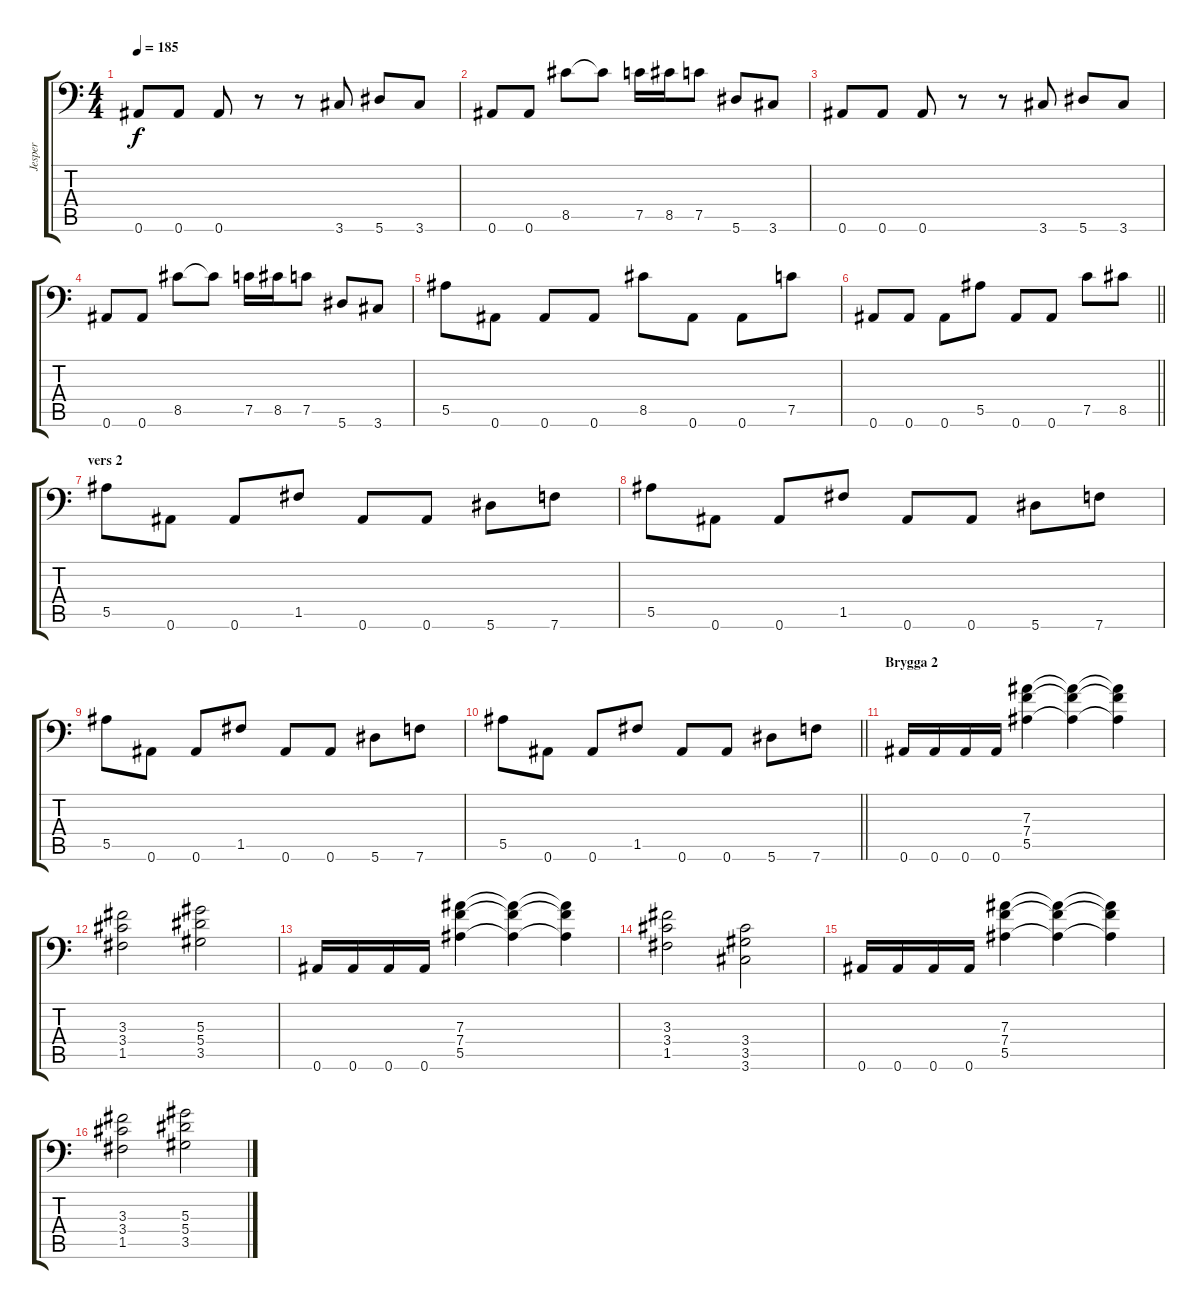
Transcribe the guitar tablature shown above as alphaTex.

\track ("Jesper" "Jesper") {instrument distortionguitar}
\staff {score tabs}
\tuning (C4 G3 Eb3 Bb2 F2 Bb1) {hide}
\ts (4 4)
\tempo 185
\clef f4
\ks c
0.6.8{dy f} 0.6.8 0.6.8 r.8 r.8 3.6.8 5.6.8 3.6.8 |
0.6.8 0.6.8 8.5.8 8.5{t}.8 7.5.16 8.5.16 7.5.8 5.6.8 3.6.8 |
0.6.8 0.6.8 0.6.8 r.8 r.8 3.6.8 5.6.8 3.6.8 |
0.6.8 0.6.8 8.5.8 8.5{t}.8 7.5.16 8.5.16 7.5.8 5.6.8 3.6.8 |
5.5.8 0.6.8 0.6.8 0.6.8 8.5.8 0.6.8 0.6.8 7.5.8 |
\barLineRight lightlight
0.6.8 0.6.8 0.6.8 5.5.8 0.6.8 0.6.8 7.5.8 8.5.8 |
\section ("" "vers 2")
5.5.8 0.6.8 0.6.8 1.5.8 0.6.8 0.6.8 5.6.8 7.6.8 |
5.5.8 0.6.8 0.6.8 1.5.8 0.6.8 0.6.8 5.6.8 7.6.8 |
5.5.8 0.6.8 0.6.8 1.5.8 0.6.8 0.6.8 5.6.8 7.6.8 |
\barLineRight lightlight
5.5.8 0.6.8 0.6.8 1.5.8 0.6.8 0.6.8 5.6.8 7.6.8 |
\section ("" "Brygga 2")
0.6.16 0.6.16 0.6.16 0.6.16 (7.3 7.4 5.5).4 (7.3{t} 7.4{t} 5.5{t}).4 (7.3{t} 7.4{t} 5.5{t}).4 |
(3.3 3.4 1.5).2 (5.3 5.4 3.5).2 |
0.6.16 0.6.16 0.6.16 0.6.16 (7.3 7.4 5.5).4 (7.3{t} 7.4{t} 5.5{t}).4 (7.3{t} 7.4{t} 5.5{t}).4 |
(3.3 3.4 1.5).2 (3.4 3.5 3.6).2 |
0.6.16 0.6.16 0.6.16 0.6.16 (7.3 7.4 5.5).4 (7.3{t} 7.4{t} 5.5{t}).4 (7.3{t} 7.4{t} 5.5{t}).4 |
(3.3 3.4 1.5).2 (5.3 5.4 3.5).2
